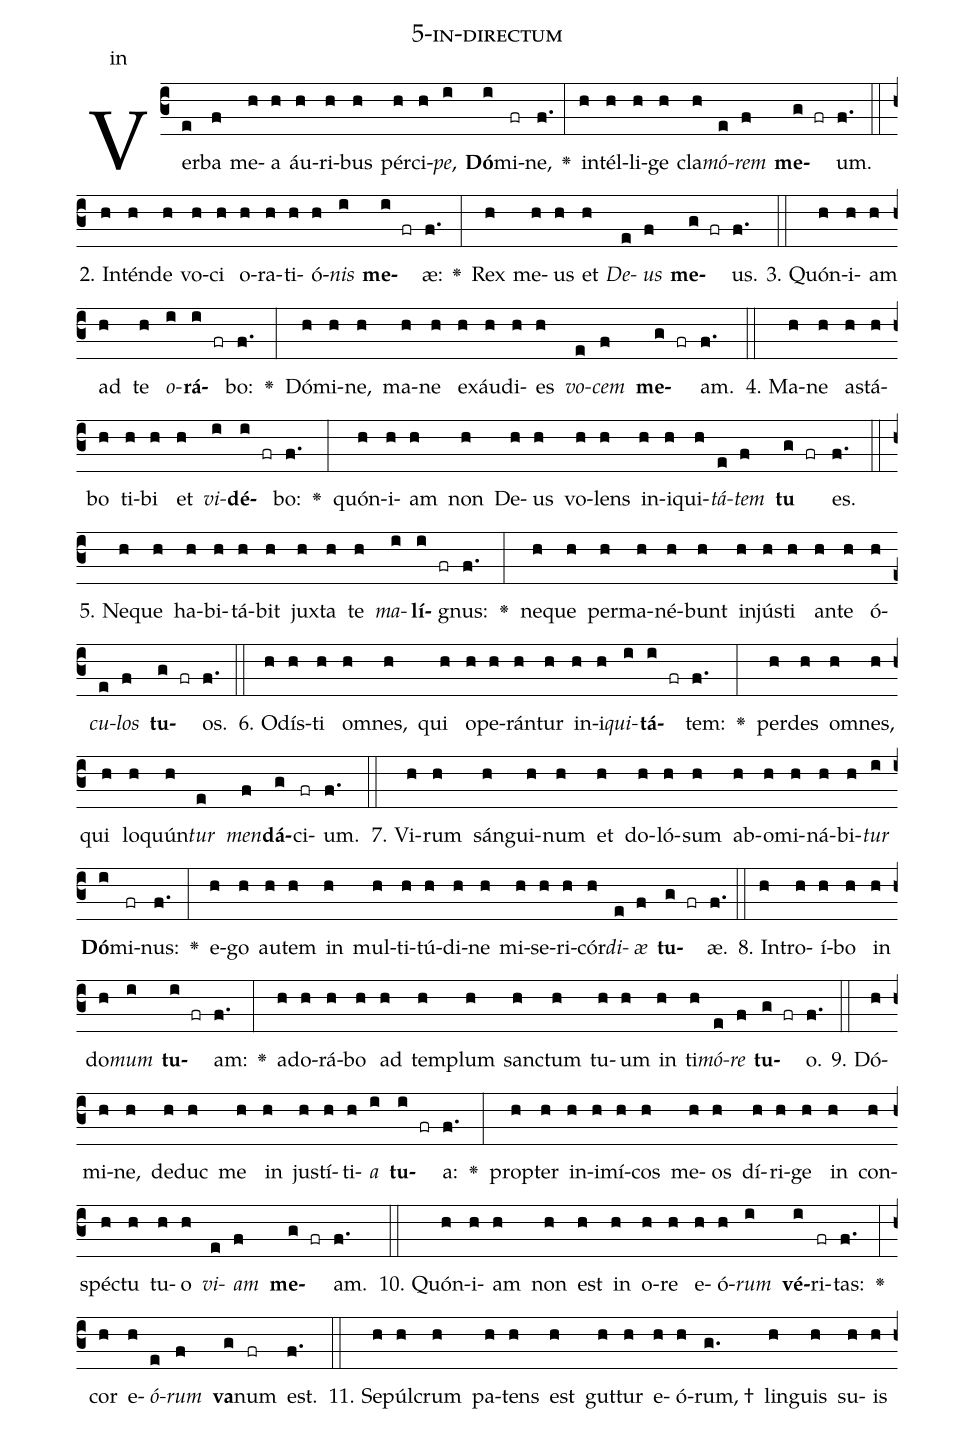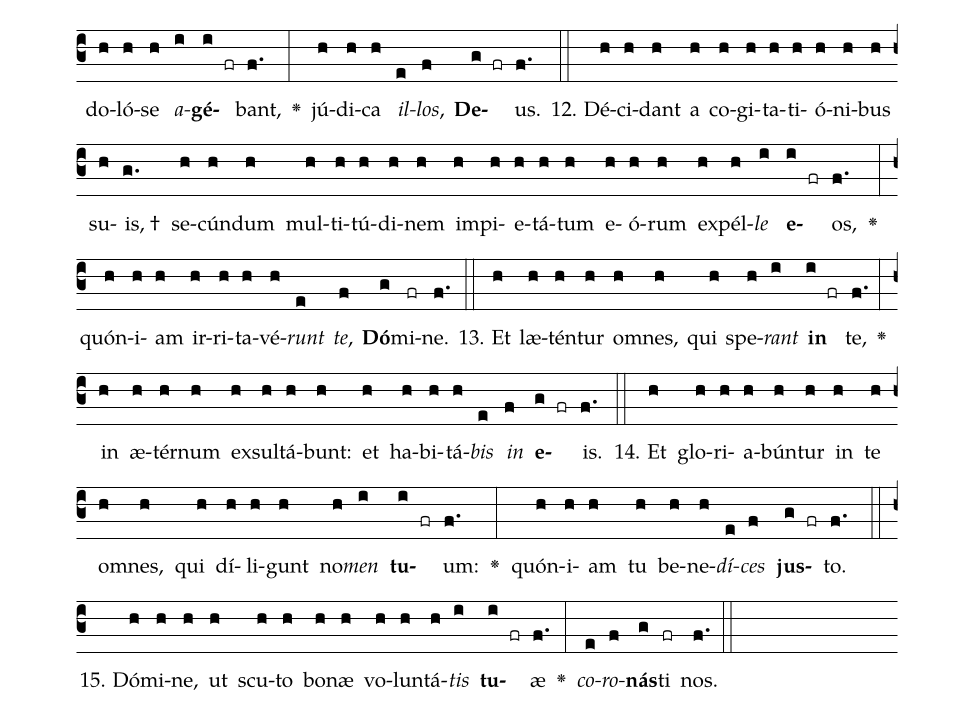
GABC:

name: 5-in-directum;
annotation: in;
%%
(c3)Ver(e)ba(f) me(h)a(h) áu(h)ri(h)bus(h) pér(h)ci(h)<i>pe</i>,(i) <b>Dó</b>(i)mi(fr)ne,(f.) <v>\greheightstar</v>(:) in(h)tél(h)li(h)ge(h) cla(h)<i>mó</i>(e)<i>rem</i>(f) <b>me</b>(g fr)um.(f.) (::)
2. In(h)tén(h)de(h) vo(h)ci(h) o(h)ra(h)ti(h)ó(h)<i>nis</i>(i) <b>me</b>(i fr)æ:(f.) <v>\greheightstar</v>(:) Rex(h) me(h)us(h) et(h) <i>De</i>(e)<i>us</i>(f) <b>me</b>(g fr)us.(f.) (::)
3. Quón(h)i(h)am(h) ad(h) te(h) <i>o</i>(i)<b>rá</b>(i fr)bo:(f.) <v>\greheightstar</v>(:) Dó(h)mi(h)ne,(h) ma(h)ne(h) ex(h)áu(h)di(h)es(h) <i>vo</i>(e)<i>cem</i>(f) <b>me</b>(g fr)am.(f.) (::)
4. Ma(h)ne(h) a(h)stá(h)bo(h) ti(h)bi(h) et(h) <i>vi</i>(i)<b>dé</b>(i fr)bo:(f.) <v>\greheightstar</v>(:) quón(h)i(h)am(h) non(h) De(h)us(h) vo(h)lens(h) in(h)i(h)qui(h)<i>tá</i>(e)<i>tem</i>(f) <b>tu</b>(g fr) es.(f.) (::)
5. Ne(h)que(h) ha(h)bi(h)tá(h)bit(h) jux(h)ta(h) te(h) <i>ma</i>(i)<b>lí</b>(i fr)gnus:(f.) <v>\greheightstar</v>(:) ne(h)que(h) per(h)ma(h)né(h)bunt(h) in(h)jús(h)ti(h) an(h)te(h) ó(h)<i>cu</i>(e)<i>los</i>(f) <b>tu</b>(g fr)os.(f.) (::)
6. O(h)dís(h)ti(h) om(h)nes,(h) qui(h) o(h)pe(h)rán(h)tur(h) in(h)i(h)<i>qui</i>(i)<b>tá</b>(i fr)tem:(f.) <v>\greheightstar</v>(:) per(h)des(h) om(h)nes,(h) qui(h) lo(h)quún(h)<i>tur</i>(e) <i>men</i>(f)<b>dá</b>(g)ci(fr)um.(f.) (::)
7. Vi(h)rum(h) sán(h)gui(h)num(h) et(h) do(h)ló(h)sum(h) ab(h)o(h)mi(h)ná(h)bi(h)<i>tur</i>(i) <b>Dó</b>(i)mi(fr)nus:(f.) <v>\greheightstar</v>(:) e(h)go(h) au(h)tem(h) in(h) mul(h)ti(h)tú(h)di(h)ne(h) mi(h)se(h)ri(h)cór(h)<i>di</i>(e)<i>æ</i>(f) <b>tu</b>(g fr)æ.(f.) (::)
8. In(h)tro(h)í(h)bo(h) in(h) do(h)<i>mum</i>(i) <b>tu</b>(i fr)am:(f.) <v>\greheightstar</v>(:) ad(h)o(h)rá(h)bo(h) ad(h) tem(h)plum(h) sanc(h)tum(h) tu(h)um(h) in(h) ti(h)<i>mó</i>(e)<i>re</i>(f) <b>tu</b>(g fr)o.(f.) (::)
9. Dó(h)mi(h)ne,(h) de(h)duc(h) me(h) in(h) jus(h)tí(h)ti(h)<i>a</i>(i) <b>tu</b>(i fr)a:(f.) <v>\greheightstar</v>(:) prop(h)ter(h) in(h)i(h)mí(h)cos(h) me(h)os(h) dí(h)ri(h)ge(h) in(h) con(h)spéc(h)tu(h) tu(h)o(h) <i>vi</i>(e)<i>am</i>(f) <b>me</b>(g fr)am.(f.) (::)
10. Quón(h)i(h)am(h) non(h) est(h) in(h) o(h)re(h) e(h)ó(h)<i>rum</i>(i) <b>vé</b>(i)ri(fr)tas:(f.) <v>\greheightstar</v>(:) cor(h) e(h)<i>ó</i>(e)<i>rum</i>(f) <b>va</b>(g)num(fr) est.(f.) (::)
11. Se(h)púl(h)crum(h) pa(h)tens(h) est(h) gut(h)tur(h) e(h)ó(h)rum, †(g.) lin(h)guis(h) su(h)is(h) do(h)ló(h)se(h) <i>a</i>(i)<b>gé</b>(i fr)bant,(f.) <v>\greheightstar</v>(:) jú(h)di(h)ca(h) <i>il</i>(e)<i>los</i>,(f) <b>De</b>(g fr)us.(f.) (::)
12. Dé(h)ci(h)dant(h) a(h) co(h)gi(h)ta(h)ti(h)ó(h)ni(h)bus(h) su(h)is, †(g.) se(h)cún(h)dum(h) mul(h)ti(h)tú(h)di(h)nem(h) im(h)pi(h)e(h)tá(h)tum(h) e(h)ó(h)rum(h) ex(h)pél(h)<i>le</i>(i) <b>e</b>(i fr)os,(f.) <v>\greheightstar</v>(:) quón(h)i(h)am(h) ir(h)ri(h)ta(h)vé(h)<i>runt</i>(e) <i>te</i>,(f) <b>Dó</b>(g)mi(fr)ne.(f.) (::)
13. Et(h) læ(h)tén(h)tur(h) om(h)nes,(h) qui(h) spe(h)<i>rant</i>(i) <b>in</b>(i fr) te,(f.) <v>\greheightstar</v>(:) in(h) æ(h)tér(h)num(h) ex(h)sul(h)tá(h)bunt:(h) et(h) ha(h)bi(h)tá(h)<i>bis</i>(e) <i>in</i>(f) <b>e</b>(g fr)is.(f.) (::)
14. Et(h) glo(h)ri(h)a(h)bún(h)tur(h) in(h) te(h) om(h)nes,(h) qui(h) dí(h)li(h)gunt(h) no(h)<i>men</i>(i) <b>tu</b>(i fr)um:(f.) <v>\greheightstar</v>(:) quón(h)i(h)am(h) tu(h) be(h)ne(h)<i>dí</i>(e)<i>ces</i>(f) <b>jus</b>(g fr)to.(f.) (::)
15. Dó(h)mi(h)ne,(h) ut(h) scu(h)to(h) bo(h)næ(h) vo(h)lun(h)tá(h)<i>tis</i>(i) <b>tu</b>(i fr)æ(f.) <v>\greheightstar</v>(:) <i>co</i>(e)<i>ro</i>(f)<b>nás</b>(g)ti(fr) nos.(f.) (::)
